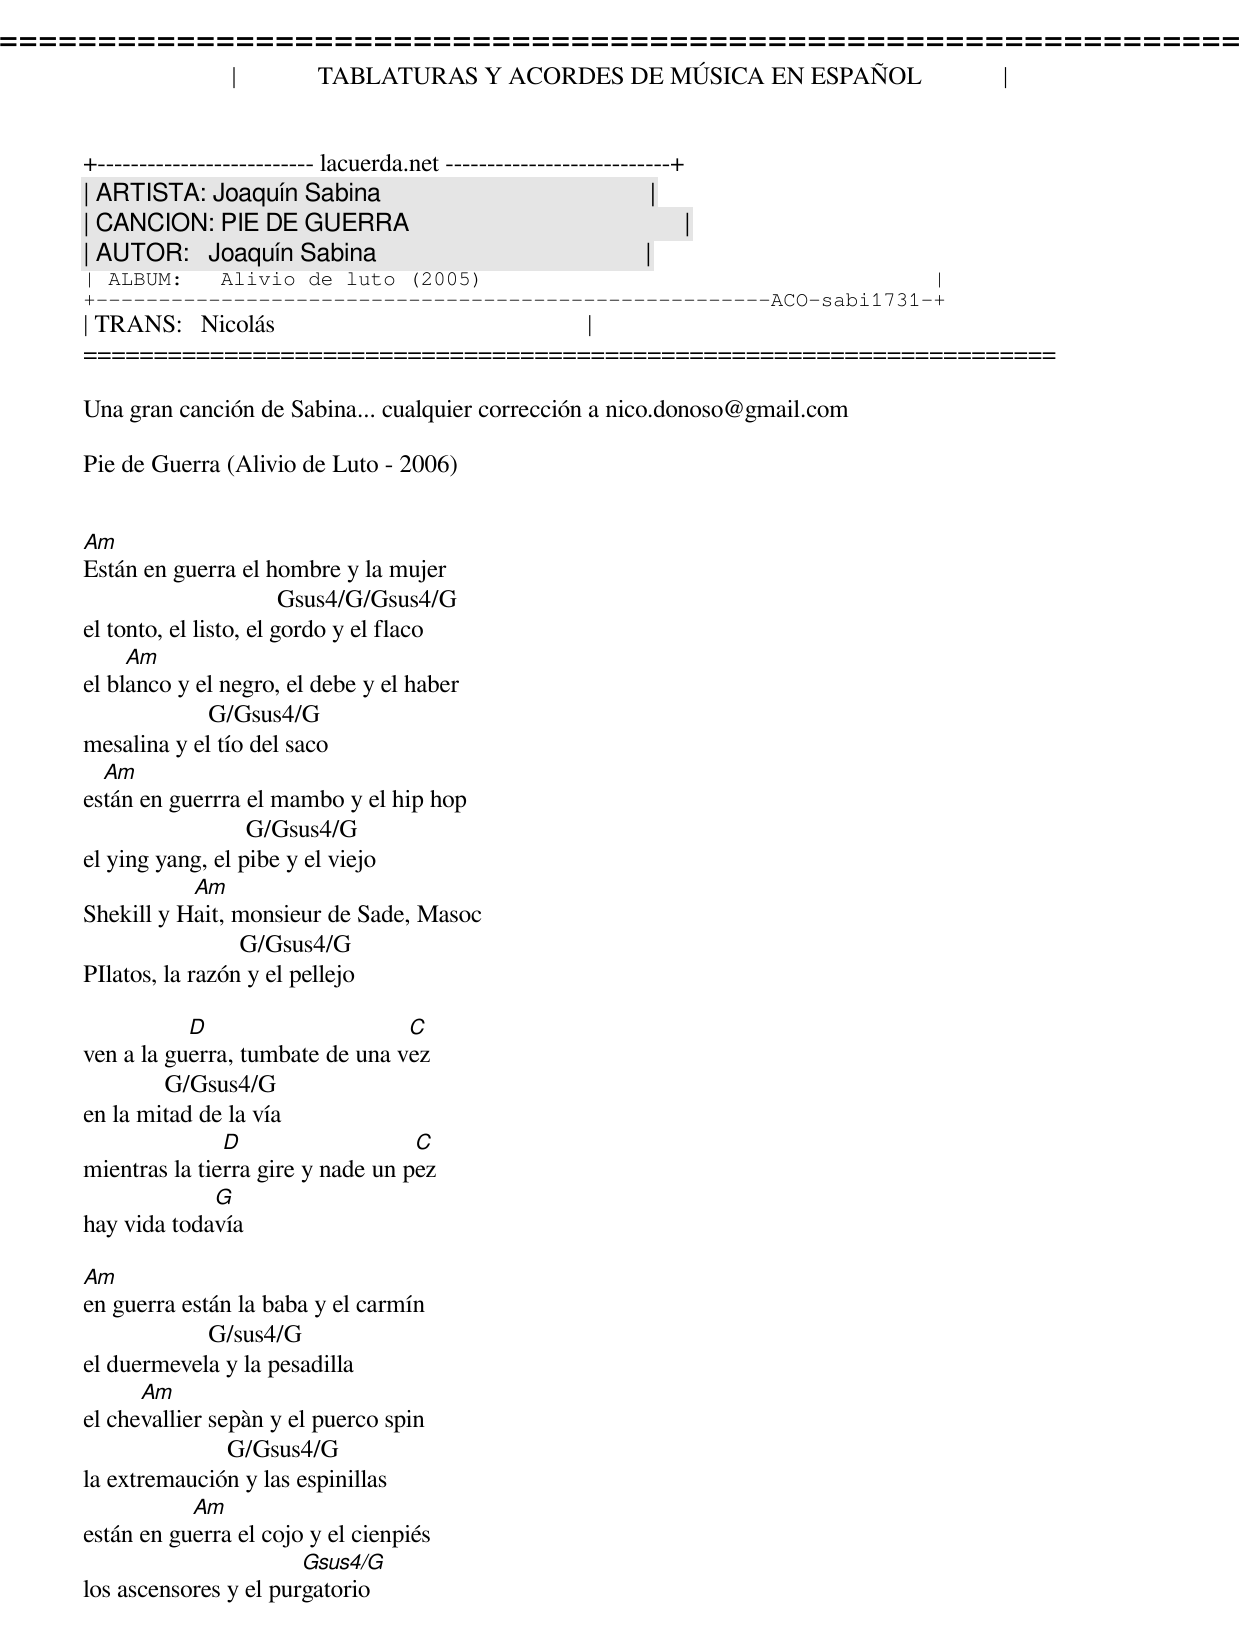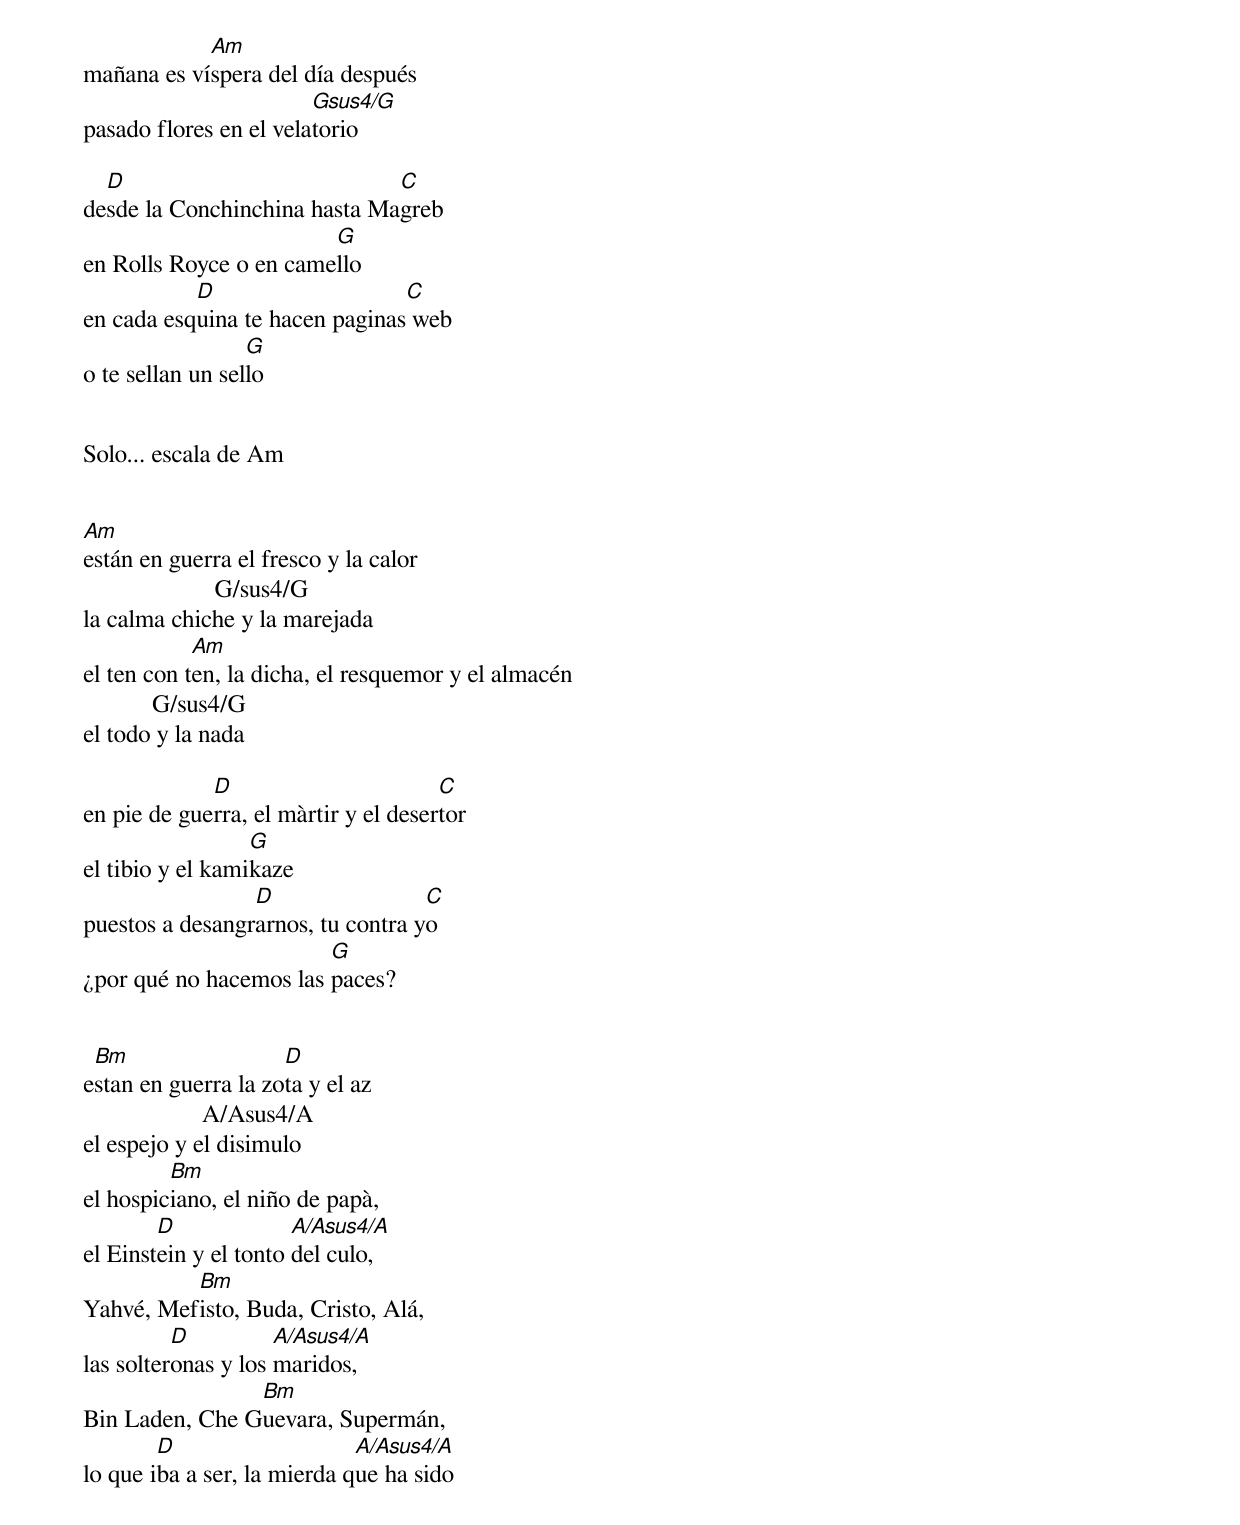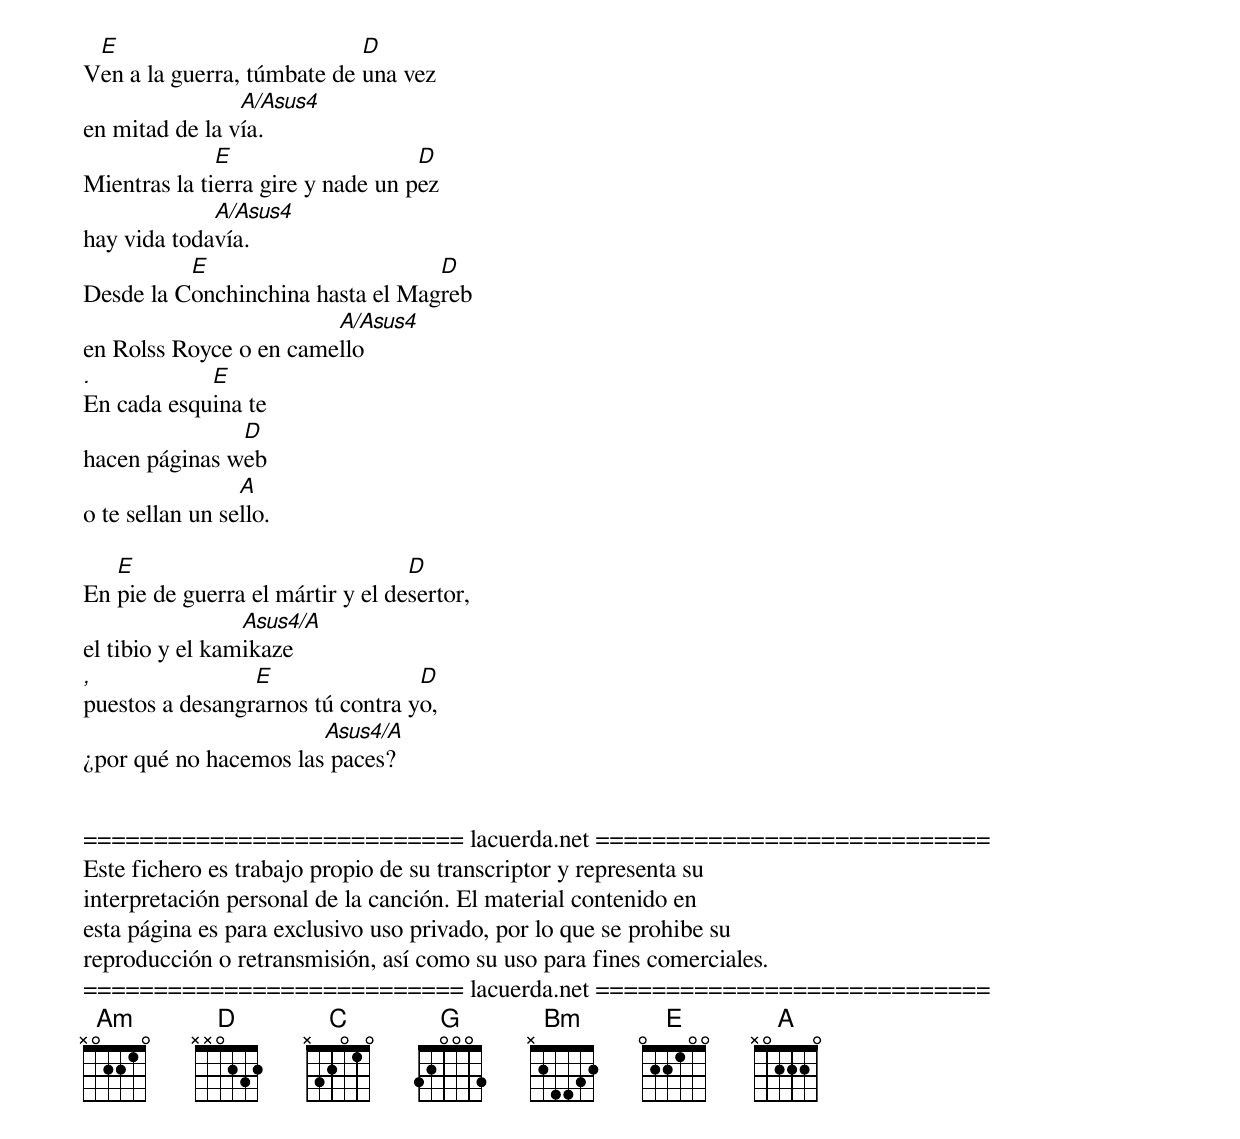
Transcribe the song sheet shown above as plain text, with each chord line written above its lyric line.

=====================================================================
|             TABLATURAS Y ACORDES DE MÚSICA EN ESPAÑOL             |
+-------------------------- lacuerda.net ---------------------------+
| ARTISTA: Joaquín Sabina                                           |
| CANCION: PIE DE GUERRA                                            |
| AUTOR:   Joaquín Sabina                                           |
| ALBUM:   Alivio de luto (2005)                                    |
+------------------------------------------------------ACO-sabi1731-+
| TRANS:   Nicolás                                                  |
=====================================================================

Una gran canción de Sabina... cualquier corrección a nico.donoso@gmail.com

Pie de Guerra (Alivio de Luto - 2006)


Am
Están en guerra el hombre y la mujer
                               Gsus4/G/Gsus4/G
el tonto, el listo, el gordo y el flaco
     Am
el blanco y el negro, el debe y el haber
                    G/Gsus4/G
mesalina y el tío del saco
  Am
están en guerrra el mambo y el hip hop
                          G/Gsus4/G
el ying yang, el pibe y el viejo
           Am
Shekill y Hait, monsieur de Sade, Masoc
                         G/Gsus4/G
PIlatos, la razón y el pellejo

           D                     C
ven a la guerra, tumbate de una vez
             G/Gsus4/G
en la mitad de la vía
               D                   C
mientras la tierra gire y nade un pez
             G
hay vida todavía

Am
en guerra están la baba y el carmín
                    G/sus4/G
el duermevela y la pesadilla
      Am
el chevallier sepàn y el puerco spin
                       G/Gsus4/G
la extremaución y las espinillas
           Am
están en guerra el cojo y el cienpiés
                       Gsus4/G
los ascensores y el purgatorio
            Am
mañana es víspera del día después
                        Gsus4/G
pasado flores en el velatorio

  D                           C
desde la Conchinchina hasta Magreb
                        G
en Rolls Royce o en camello
           D                    C
en cada esquina te hacen paginas web
                  G
o te sellan un sello


Solo... escala de Am


Am
están en guerra el fresco y la calor
                     G/sus4/G
la calma chiche y la marejada
            Am
el ten con ten, la dicha, el resquemor y el almacén
           G/sus4/G
el todo y la nada

             D                        C
en pie de guerra, el màrtir y el desertor
                  G
el tibio y el kamikaze
                 D                 C
puestos a desangrarnos, tu contra yo
                        G
¿por qué no hacemos las paces?


 Bm                  D
estan en guerra la zota y el az
                   A/Asus4/A
el espejo y el disimulo
         Bm
el hospiciano, el niño de papà,
        D              A/Asus4/A
el Einstein y el tonto del culo,
          Bm
Yahvé, Mefisto, Buda, Cristo, Alá,
          D          A/Asus4/A
las solteronas y los maridos,
                Bm
Bin Laden, Che Guevara, Supermán,
        D                    A/Asus4/A
lo que iba a ser, la mierda que ha sido

 E                          D
Ven a la guerra, túmbate de una vez
                A/Asus4
en mitad de la vía.
              E                    D
Mientras la tierra gire y nade un pez
             A/Asus4
hay vida todavía.
          E                       D
Desde la Conchinchina hasta el Magreb
                        A/Asus4
en Rolss Royce o en camello
.           E
En cada esquina te
               D
hacen páginas web
                 A
o te sellan un sello.

   E                              D
En pie de guerra el mártir y el desertor,
                 Asus4/A
el tibio y el kamikaze
,                E                D
puestos a desangrarnos tú contra yo,
                       Asus4/A
¿por qué no hacemos las paces?


=========================== lacuerda.net ============================
Este fichero es trabajo propio de su transcriptor y representa su
interpretación personal de la canción. El material contenido en
esta página es para exclusivo uso privado, por lo que se prohibe su
reproducción o retransmisión, así como su uso para fines comerciales.
=========================== lacuerda.net ============================
